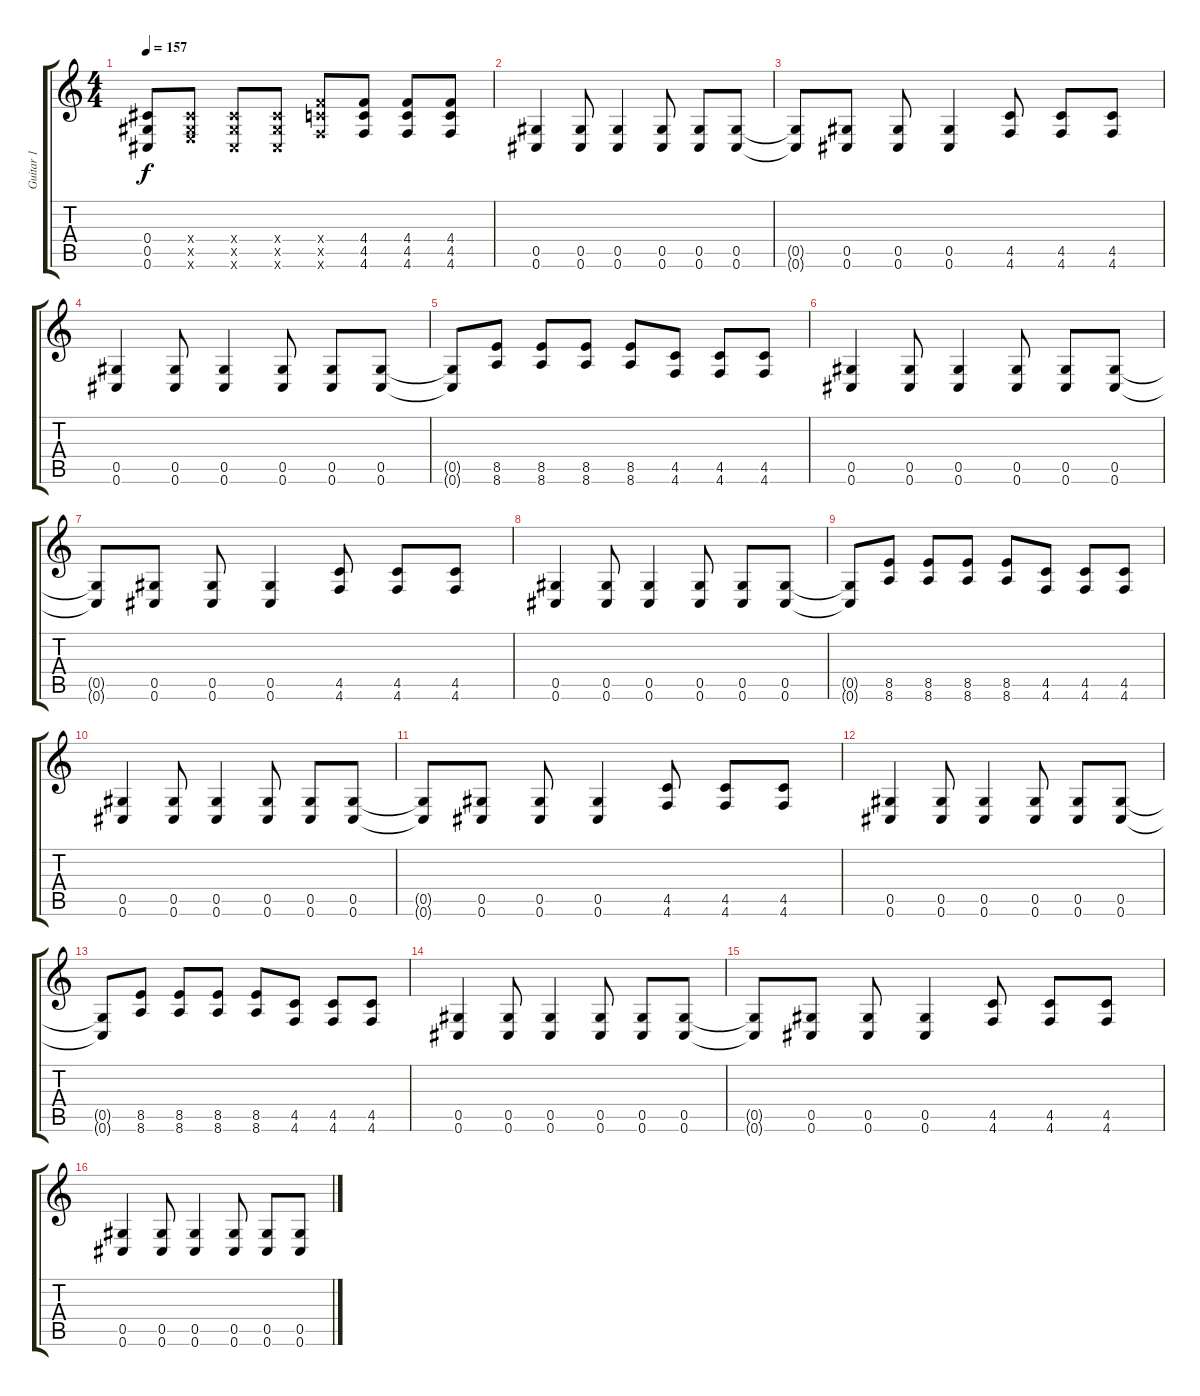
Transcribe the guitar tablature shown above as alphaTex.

\track ("Guitar 1" "Guitar 1") {instrument overdrivenguitar}
\staff {score tabs}
\tuning (Eb4 Bb3 Gb3 Db3 Ab2 Db2) {hide}
\ts (4 4)
\tempo 157
\clef g2
\ks c
(0.4{t} 0.5{t} 0.6{t}).8{dy f} (0.4{x} 0.5{x} 3.6{x}).8 (0.4{x} 0.5{x} 0.6{x}).8 (0.4{x} 0.5{x} 0.6{x}).8 (4.4{x} 4.5{x} 4.6{x}).8 (4.4 4.5 4.6).8 (4.4 4.5 4.6).8 (4.4 4.5 4.6).8 |
(0.5 0.6).4 (0.5 0.6).8 (0.5 0.6).4 (0.5 0.6).8 (0.5 0.6).8 (0.5 0.6).8 |
(0.5{t} 0.6{t}).8 (0.5 0.6).8 (0.5 0.6).8 (0.5 0.6).4 (4.5 4.6).8 (4.5 4.6).8 (4.5 4.6).8 |
(0.5 0.6).4 (0.5 0.6).8 (0.5 0.6).4 (0.5 0.6).8 (0.5 0.6).8 (0.5 0.6).8 |
(0.5{t} 0.6{t}).8 (8.5 8.6).8 (8.5 8.6).8 (8.5 8.6).8 (8.5 8.6).8 (4.5 4.6).8 (4.5 4.6).8 (4.5 4.6).8 |
(0.5 0.6).4 (0.5 0.6).8 (0.5 0.6).4 (0.5 0.6).8 (0.5 0.6).8 (0.5 0.6).8 |
(0.5{t} 0.6{t}).8 (0.5 0.6).8 (0.5 0.6).8 (0.5 0.6).4 (4.5 4.6).8 (4.5 4.6).8 (4.5 4.6).8 |
(0.5 0.6).4 (0.5 0.6).8 (0.5 0.6).4 (0.5 0.6).8 (0.5 0.6).8 (0.5 0.6).8 |
(0.5{t} 0.6{t}).8 (8.5 8.6).8 (8.5 8.6).8 (8.5 8.6).8 (8.5 8.6).8 (4.5 4.6).8 (4.5 4.6).8 (4.5 4.6).8 |
(0.5 0.6).4 (0.5 0.6).8 (0.5 0.6).4 (0.5 0.6).8 (0.5 0.6).8 (0.5 0.6).8 |
(0.5{t} 0.6{t}).8 (0.5 0.6).8 (0.5 0.6).8 (0.5 0.6).4 (4.5 4.6).8 (4.5 4.6).8 (4.5 4.6).8 |
(0.5 0.6).4 (0.5 0.6).8 (0.5 0.6).4 (0.5 0.6).8 (0.5 0.6).8 (0.5 0.6).8 |
(0.5{t} 0.6{t}).8 (8.5 8.6).8 (8.5 8.6).8 (8.5 8.6).8 (8.5 8.6).8 (4.5 4.6).8 (4.5 4.6).8 (4.5 4.6).8 |
(0.5 0.6).4 (0.5 0.6).8 (0.5 0.6).4 (0.5 0.6).8 (0.5 0.6).8 (0.5 0.6).8 |
(0.5{t} 0.6{t}).8 (0.5 0.6).8 (0.5 0.6).8 (0.5 0.6).4 (4.5 4.6).8 (4.5 4.6).8 (4.5 4.6).8 |
(0.5 0.6).4 (0.5 0.6).8 (0.5 0.6).4 (0.5 0.6).8 (0.5 0.6).8 (0.5 0.6).8
